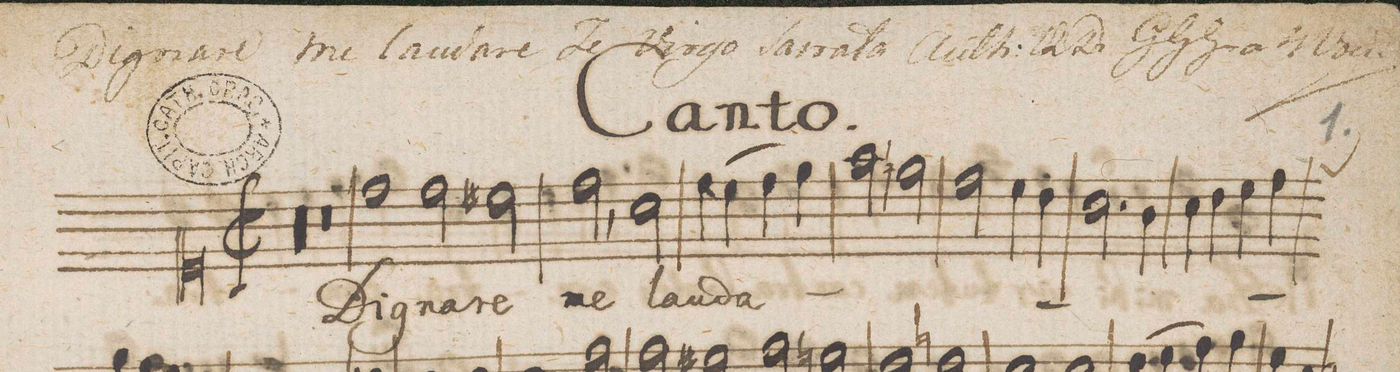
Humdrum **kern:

**kern	**text
*I"Canto.	*
*clefC1	*
*k[]	*
*met(C|)	*
*M2/1	*
00r	.
=1-	=1-
=2-	=2-
0r	.
=3-	=3-
*2\right	*
1dd	Di-
2dd\	-gna-
2cc#X\	-re
=4-	=4-
2dd,<\	me
2a\	lau-
4dd\	-da-
(>4ccny\	.
4dd\	.
4ee\)	.
=5-	=5-
2ff\	.
2een\	.
2dd\	.
4cc\	.
4b\	.
=6-	=6-
2.a\	.
4g\	.
4a\	.
4b\	.
4cc\	.
*custos:ee	*
4dd\	.
=7-	=7-
*-	*-
